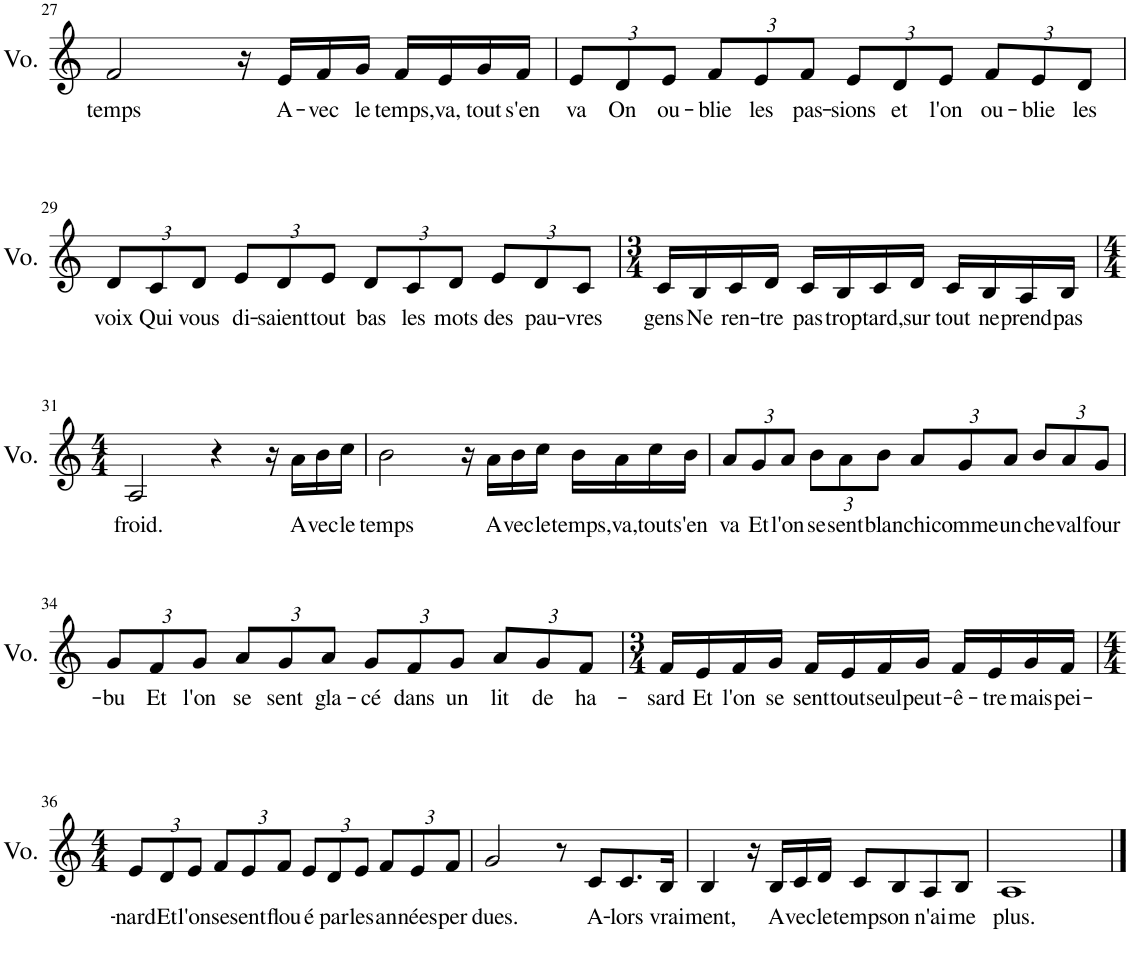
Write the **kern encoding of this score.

**kern	**text
*part1	*part1
*staff1	*staff1
*I"Voice	*
*I'Vo.	*
!!LO:PB:g=z
*clefG2	*
*k[]	*
*M4/4	*
=27	=27
!	!LO:LY:b
2f/	temps
16r	.
!	!LO:LY:b
16e/LL	A-
!	!LO:LY:b
16f/	vec
!	!LO:LY:b
16g/JJ	le
!	!LO:LY:b
16f/LL	temps,
!	!LO:LY:b
16e/	va,
!	!LO:LY:b
16g/	tout
!	!LO:LY:b
16f/JJ	s'en
=28	=28
*Xbrackettup	*
!	!LO:LY:b
12e/L	va
!	!LO:LY:b
12d/	On
!	!LO:LY:b
12e/J	ou-
!	!LO:LY:b
12f/L	blie
!	!LO:LY:b
12e/	les
!	!LO:LY:b
12f/J	pas-
!	!LO:LY:b
12e/L	sions
!	!LO:LY:b
12d/	et
!	!LO:LY:b
12e/J	l'on
!	!LO:LY:b
12f/L	ou-
!	!LO:LY:b
12e/	blie
!	!LO:LY:b
12d/J	les
!!LO:LB:g=z
=29	=29
!	!LO:LY:b
12d/L	voix
!	!LO:LY:b
12c/	Qui
!	!LO:LY:b
12d/J	vous
!	!LO:LY:b
12e/L	di-
!	!LO:LY:b
12d/	saient
!	!LO:LY:b
12e/J	tout
!	!LO:LY:b
12d/L	bas
!	!LO:LY:b
12c/	les
!	!LO:LY:b
12d/J	mots
!	!LO:LY:b
12e/L	des
!	!LO:LY:b
12d/	pau-
!	!LO:LY:b
12c/J	vres
=30	=30
*M3/4	*
!	!LO:LY:b
16c/LL	gens
!	!LO:LY:b
16B/	Ne
!	!LO:LY:b
16c/	ren-
!	!LO:LY:b
16d/JJ	tre
!	!LO:LY:b
16c/LL	pas
!	!LO:LY:b
16B/	trop
!	!LO:LY:b
16c/	tard,
!	!LO:LY:b
16d/JJ	sur-
!	!LO:LY:b
16c/LL	tout
!	!LO:LY:b
16B/	ne
!	!LO:LY:b
16A/	prend
!	!LO:LY:b
16B/JJ	pas
!!LO:LB:g=z
=31	=31
*M4/4	*
!	!LO:LY:b
2A/	froid.
4r	.
16r	.
!	!LO:LY:b
16a\LL	A-
!	!LO:LY:b
16b\	vec
!	!LO:LY:b
16cc\JJ	le
=32	=32
!	!LO:LY:b
2b\	temps
16r	.
!	!LO:LY:b
16a\LL	A-
!	!LO:LY:b
16b\	vec
!	!LO:LY:b
16cc\JJ	le
!	!LO:LY:b
16b\LL	temps,
!	!LO:LY:b
16a\	va,
!	!LO:LY:b
16cc\	tout
!	!LO:LY:b
16b\JJ	s'en
=33	=33
!	!LO:LY:b
12a/L	va
!	!LO:LY:b
12g/	Et
!	!LO:LY:b
12a/J	l'on
!	!LO:LY:b
12b\L	se
!	!LO:LY:b
12a\	sent
!	!LO:LY:b
12b\J	blan-
!	!LO:LY:b
12a/L	chi
!	!LO:LY:b
12g/	comme
!	!LO:LY:b
12a/J	un
!	!LO:LY:b
12b/L	che-
!	!LO:LY:b
12a/	val
!	!LO:LY:b
12g/J	four-
!!LO:LB:g=z
=34	=34
!	!LO:LY:b
12g/L	bu
!	!LO:LY:b
12f/	Et
!	!LO:LY:b
12g/J	l'on
!	!LO:LY:b
12a/L	se
!	!LO:LY:b
12g/	sent
!	!LO:LY:b
12a/J	gla-
!	!LO:LY:b
12g/L	cé
!	!LO:LY:b
12f/	dans
!	!LO:LY:b
12g/J	un
!	!LO:LY:b
12a/L	lit
!	!LO:LY:b
12g/	de
!	!LO:LY:b
12f/J	ha-
=35	=35
*M3/4	*
!	!LO:LY:b
16f/LL	sard
!	!LO:LY:b
16e/	Et
!	!LO:LY:b
16f/	l'on
!	!LO:LY:b
16g/JJ	se
!	!LO:LY:b
16f/LL	sent
!	!LO:LY:b
16e/	tout
!	!LO:LY:b
16f/	seul
!	!LO:LY:b
16g/JJ	peut-
!	!LO:LY:b
16f/LL	ê-
!	!LO:LY:b
16e/	tre
!	!LO:LY:b
16g/	mais
!	!LO:LY:b
16f/JJ	pei-
!!LO:LB:g=z
=36	=36
*M4/4	*
!	!LO:LY:b
12e/L	nard
!	!LO:LY:b
12d/	Et
!	!LO:LY:b
12e/J	l'on
!	!LO:LY:b
12f/L	se
!	!LO:LY:b
12e/	sent
!	!LO:LY:b
12f/J	flou-
!	!LO:LY:b
12e/L	é
!	!LO:LY:b
12d/	par
!	!LO:LY:b
12e/J	les
!	!LO:LY:b
12f/L	an-
!	!LO:LY:b
12e/	nées
!	!LO:LY:b
12f/J	per-
=37	=37
!	!LO:LY:b
2g/	dues.
8r	.
!	!LO:LY:b
8c/L	A-
!	!LO:LY:b
8.c/	lors
!	!LO:LY:b
16B/Jk	vrai-
=38	=38
!	!LO:LY:b
4B/	ment,
16r	.
!	!LO:LY:b
16B/LL	A-
!	!LO:LY:b
16c/	vec
!	!LO:LY:b
16d/JJ	le
!	!LO:LY:b
8c/L	temps
!	!LO:LY:b
8B/	on
!	!LO:LY:b
8A/	n'ai-
!	!LO:LY:b
8B/J	me
=39	=39
!	!LO:LY:b
1A	plus.
==	==
*-	*-
